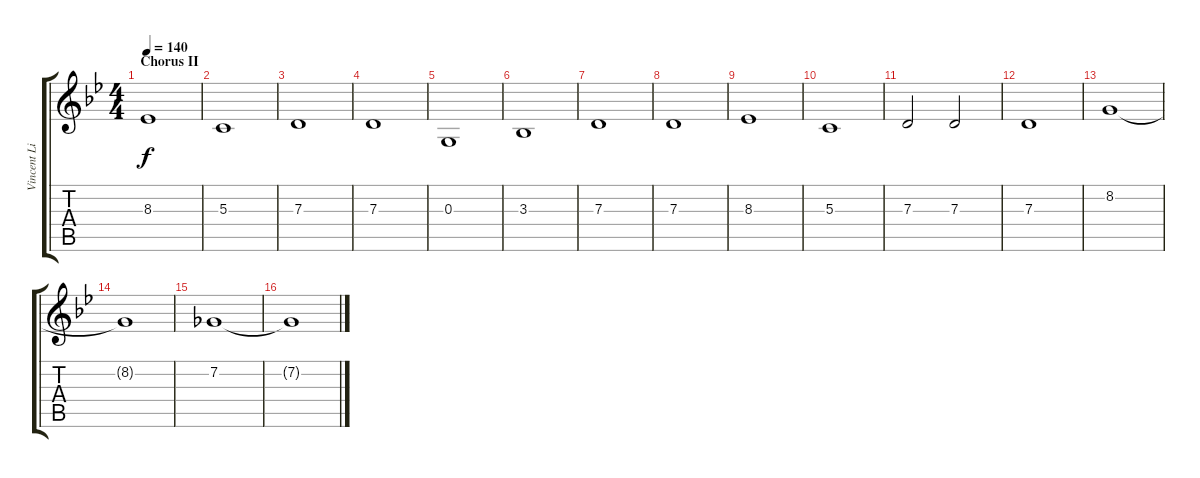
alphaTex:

\track ("Vincent Lionti - Viola" "Vincent Li") {instrument viola}
\staff {score tabs}
\tuning (E4 B3 G3 D3 A2 E2) {hide}
\ts (4 4)
\section ("" "Chorus II")
\tempo 140
\clef g2
\ks bb
8.3.1{dy f} |
5.3.1 |
7.3.1 |
7.3.1 |
0.3.1 |
3.3.1 |
7.3.1 |
7.3.1 |
8.3.1 |
5.3.1 |
7.3.2 7.3.2 |
7.3.1 |
8.2.1 |
8.2{t}.1 |
7.2.1 |
7.2{t}.1
